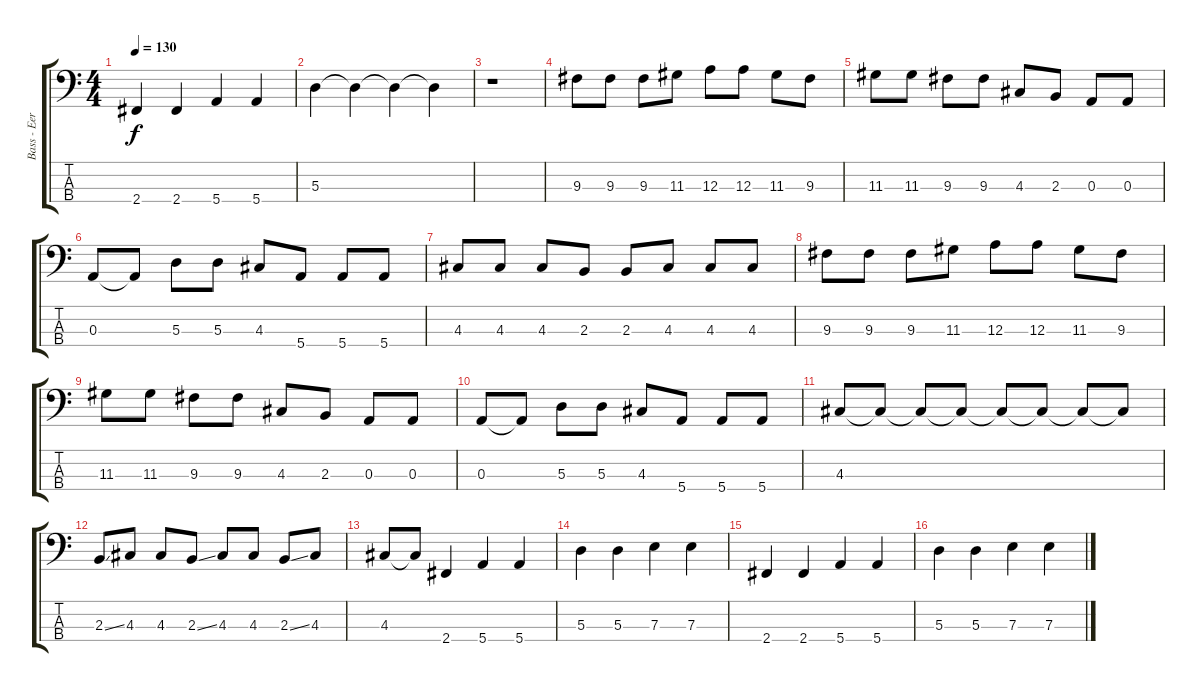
\track ("Bass - Eero Heinonen" "Bass - Eer") {instrument electricbassfinger}
\staff {score tabs}
\tuning (G2 D2 A1 E1) {hide}
\ts (4 4)
\tempo 130
\clef f4
\ks c
2.4.4{dy f} 2.4.4 5.4.4 5.4.4 |
5.3.4 5.3{t}.4 5.3{t}.4 5.3{t}.4 |
r.1 |
9.3.8 9.3.8 9.3.8 11.3.8 12.3.8 12.3.8 11.3.8 9.3.8 |
11.3.8 11.3.8 9.3.8 9.3.8 4.3.8 2.3.8 0.3.8 0.3.8 |
0.3.8 0.3{t}.8 5.3.8 5.3.8 4.3.8 5.4.8 5.4.8 5.4.8 |
4.3.8 4.3.8 4.3.8 2.3.8 2.3.8 4.3.8 4.3.8 4.3.8 |
9.3.8 9.3.8 9.3.8 11.3.8 12.3.8 12.3.8 11.3.8 9.3.8 |
11.3.8 11.3.8 9.3.8 9.3.8 4.3.8 2.3.8 0.3.8 0.3.8 |
0.3.8 0.3{t}.8 5.3.8 5.3.8 4.3.8 5.4.8 5.4.8 5.4.8 |
4.3.8 4.3{t}.8 4.3{t}.8 4.3{t}.8 4.3{t}.8 4.3{t}.8 4.3{t}.8 4.3{t}.8 |
2.3{ss}.8 4.3.8 4.3.8 2.3{ss}.8 4.3.8 4.3.8 2.3{ss}.8 4.3.8 |
4.3.8 4.3{t}.8 2.4.4 5.4.4 5.4.4 |
5.3.4 5.3.4 7.3.4 7.3.4 |
2.4.4 2.4.4 5.4.4 5.4.4 |
5.3.4 5.3.4 7.3.4 7.3.4
